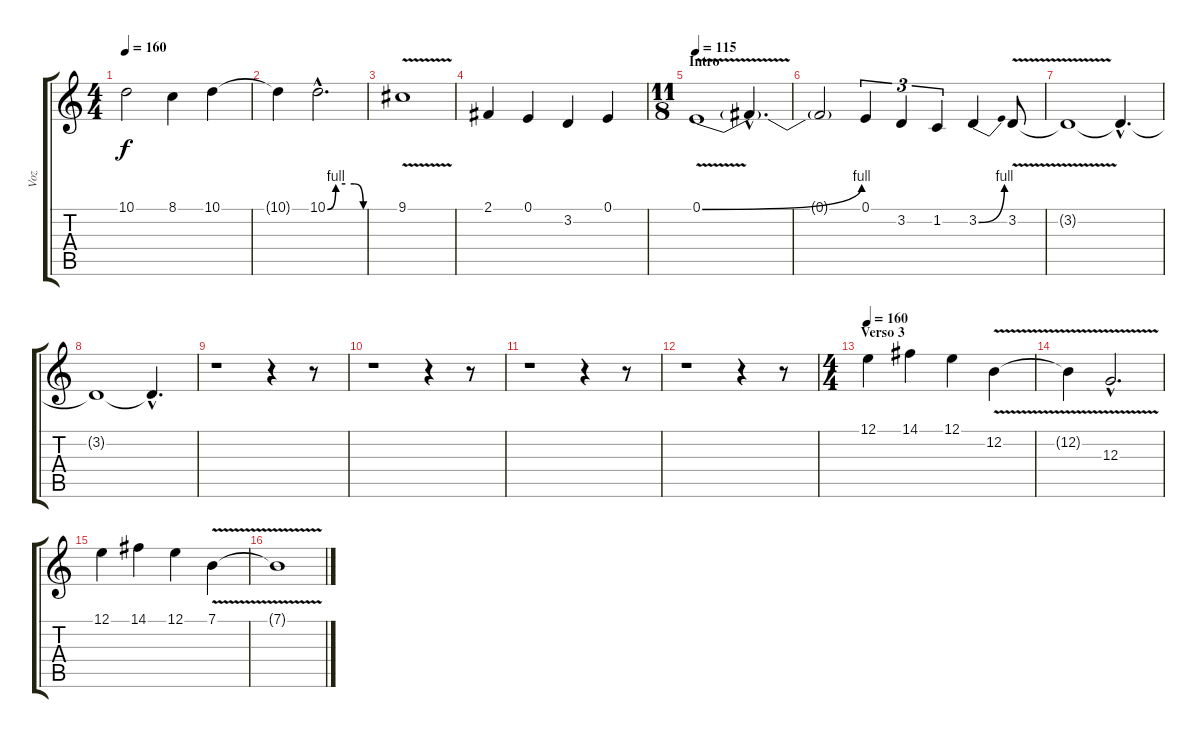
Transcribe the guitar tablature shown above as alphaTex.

\track ("Voz" "Voz") {instrument lead2sawtooth}
\staff {score tabs}
\tuning (E4 B3 G3 D3 A2 E2) {hide}
\ts (4 4)
\tempo 160
\clef g2
\ks c
10.1.2{dy f} 8.1.4 10.1.4 |
10.1{t}.4 10.1{be (custom 0 0 14 4 30 4 45 4 60 0) hac}.2{d} |
9.1{v}.1 |
2.1.4 0.1.4 3.2.4 0.1.4 |
\ts (11 8)
\section ("" "Intro")
\tempo 115
0.1{be (bend 0 0 60 4) v}.1{volume 0} 0.1{hac t}.4{d} |
0.1{t}.2 0.1.4{tu (3 2) volume 16} 3.2.4{tu (3 2)} 1.2.4{tu (3 2)} 3.2{be (bend 0 0 60 4)}.4 3.2{v}.8 |
3.2{t}.1{volume 0} 3.2{hac t}.4{d} |
3.2{t}.1 3.2{hac t}.4{d} |
r.1 r.4 r.8 |
r.1 r.4 r.8 |
r.1 r.4 r.8 |
r.1 r.4 r.8 |
\ts (4 4)
\section ("" "Verso 3")
\tempo 160
12.1.4{volume 16} 14.1.4 12.1.4 12.2{v}.4 |
12.2{t}.4 12.3{v hac}.2{d} |
12.1.4 14.1.4 12.1.4 7.1{v}.4 |
7.1{t}.1
